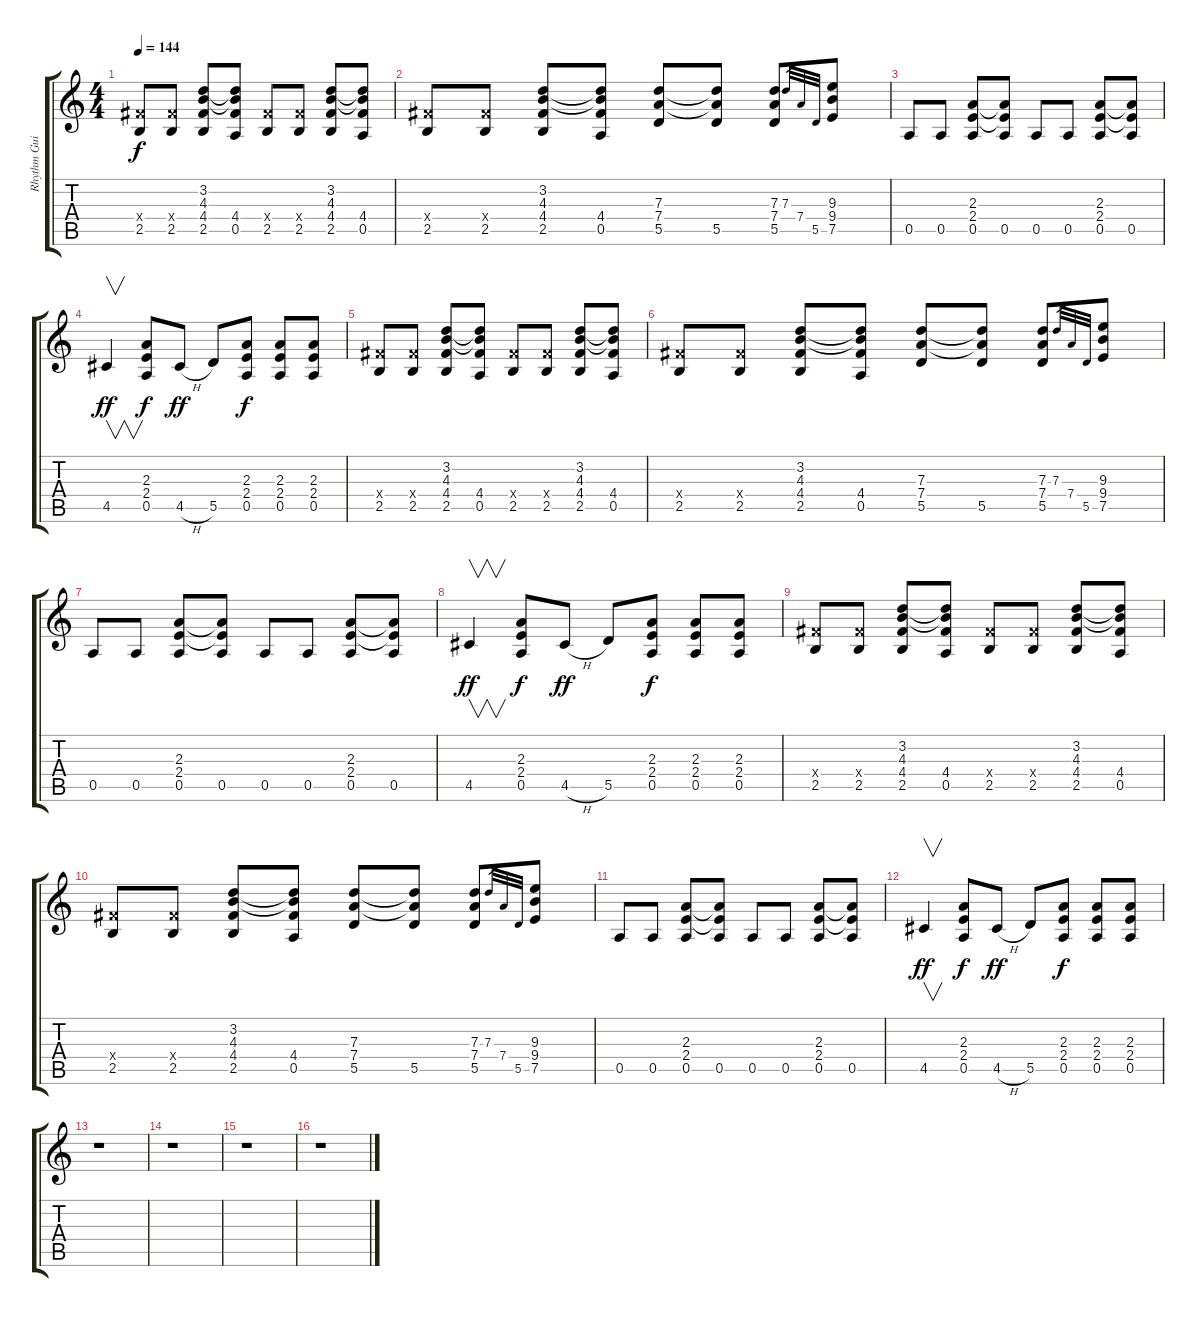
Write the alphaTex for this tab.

\track ("Rhythm Guitar 1" "Rhythm Gui") {instrument distortionguitar}
\staff {score tabs}
\tuning (E4 B3 G3 D3 A2 E2) {hide}
\ts (4 4)
\tempo 144
\clef g2
\ks c
(4.4{x} 2.5).8{dy f} (4.4{x} 2.5).8 (3.2 4.3 4.4 2.5).8 (3.2{t} 4.3{t} 4.4 0.5).8 (4.4{x} 2.5).8 (4.4{x} 2.5).8 (3.2 4.3 4.4 2.5).8 (3.2{t} 4.3{t} 4.4 0.5).8 |
(4.4{x} 2.5).8 (4.4{x} 2.5).8 (3.2 4.3 4.4 2.5).8 (3.2{t} 4.3{t} 4.4 0.5).8 (7.3 7.4 5.5).8 (7.3{t} 7.4{t} 5.5).8 (7.3 7.4 5.5).8 7.3.32{gr} 7.4.32{gr} 5.5.32{gr} (9.3 9.4 7.5).8 |
0.5.8 0.5.8 (2.3 2.4 0.5).8 (2.3{t} 2.4{t} 0.5).8 0.5.8 0.5.8 (2.3 2.4 0.5).8 (2.3{t} 2.4{t} 0.5).8 |
4.5.4{v dy ff} (2.3 2.4 0.5).8{dy f} 4.5{h}.8{dy ff} 5.5.8 (2.3 2.4 0.5).8{dy f} (2.3 2.4 0.5).8 (2.3 2.4 0.5).8 |
(4.4{x} 2.5).8 (4.4{x} 2.5).8 (3.2 4.3 4.4 2.5).8 (3.2{t} 4.3{t} 4.4 0.5).8 (4.4{x} 2.5).8 (4.4{x} 2.5).8 (3.2 4.3 4.4 2.5).8 (3.2{t} 4.3{t} 4.4 0.5).8 |
(4.4{x} 2.5).8 (4.4{x} 2.5).8 (3.2 4.3 4.4 2.5).8 (3.2{t} 4.3{t} 4.4 0.5).8 (7.3 7.4 5.5).8 (7.3{t} 7.4{t} 5.5).8 (7.3 7.4 5.5).8 7.3.32{gr} 7.4.32{gr} 5.5.32{gr} (9.3 9.4 7.5).8 |
0.5.8 0.5.8 (2.3 2.4 0.5).8 (2.3{t} 2.4{t} 0.5).8 0.5.8 0.5.8 (2.3 2.4 0.5).8 (2.3{t} 2.4{t} 0.5).8 |
4.5.4{v dy ff} (2.3 2.4 0.5).8{dy f} 4.5{h}.8{dy ff} 5.5.8 (2.3 2.4 0.5).8{dy f} (2.3 2.4 0.5).8 (2.3 2.4 0.5).8 |
(4.4{x} 2.5).8 (4.4{x} 2.5).8 (3.2 4.3 4.4 2.5).8 (3.2{t} 4.3{t} 4.4 0.5).8 (4.4{x} 2.5).8 (4.4{x} 2.5).8 (3.2 4.3 4.4 2.5).8 (3.2{t} 4.3{t} 4.4 0.5).8 |
(4.4{x} 2.5).8 (4.4{x} 2.5).8 (3.2 4.3 4.4 2.5).8 (3.2{t} 4.3{t} 4.4 0.5).8 (7.3 7.4 5.5).8 (7.3{t} 7.4{t} 5.5).8 (7.3 7.4 5.5).8 7.3.32{gr} 7.4.32{gr} 5.5.32{gr} (9.3 9.4 7.5).8 |
0.5.8 0.5.8 (2.3 2.4 0.5).8 (2.3{t} 2.4{t} 0.5).8 0.5.8 0.5.8 (2.3 2.4 0.5).8 (2.3{t} 2.4{t} 0.5).8 |
4.5.4{v dy ff} (2.3 2.4 0.5).8{dy f} 4.5{h}.8{dy ff} 5.5.8 (2.3 2.4 0.5).8{dy f} (2.3 2.4 0.5).8 (2.3 2.4 0.5).8 |
r.1 |
r.1 |
r.1 |
r.1
